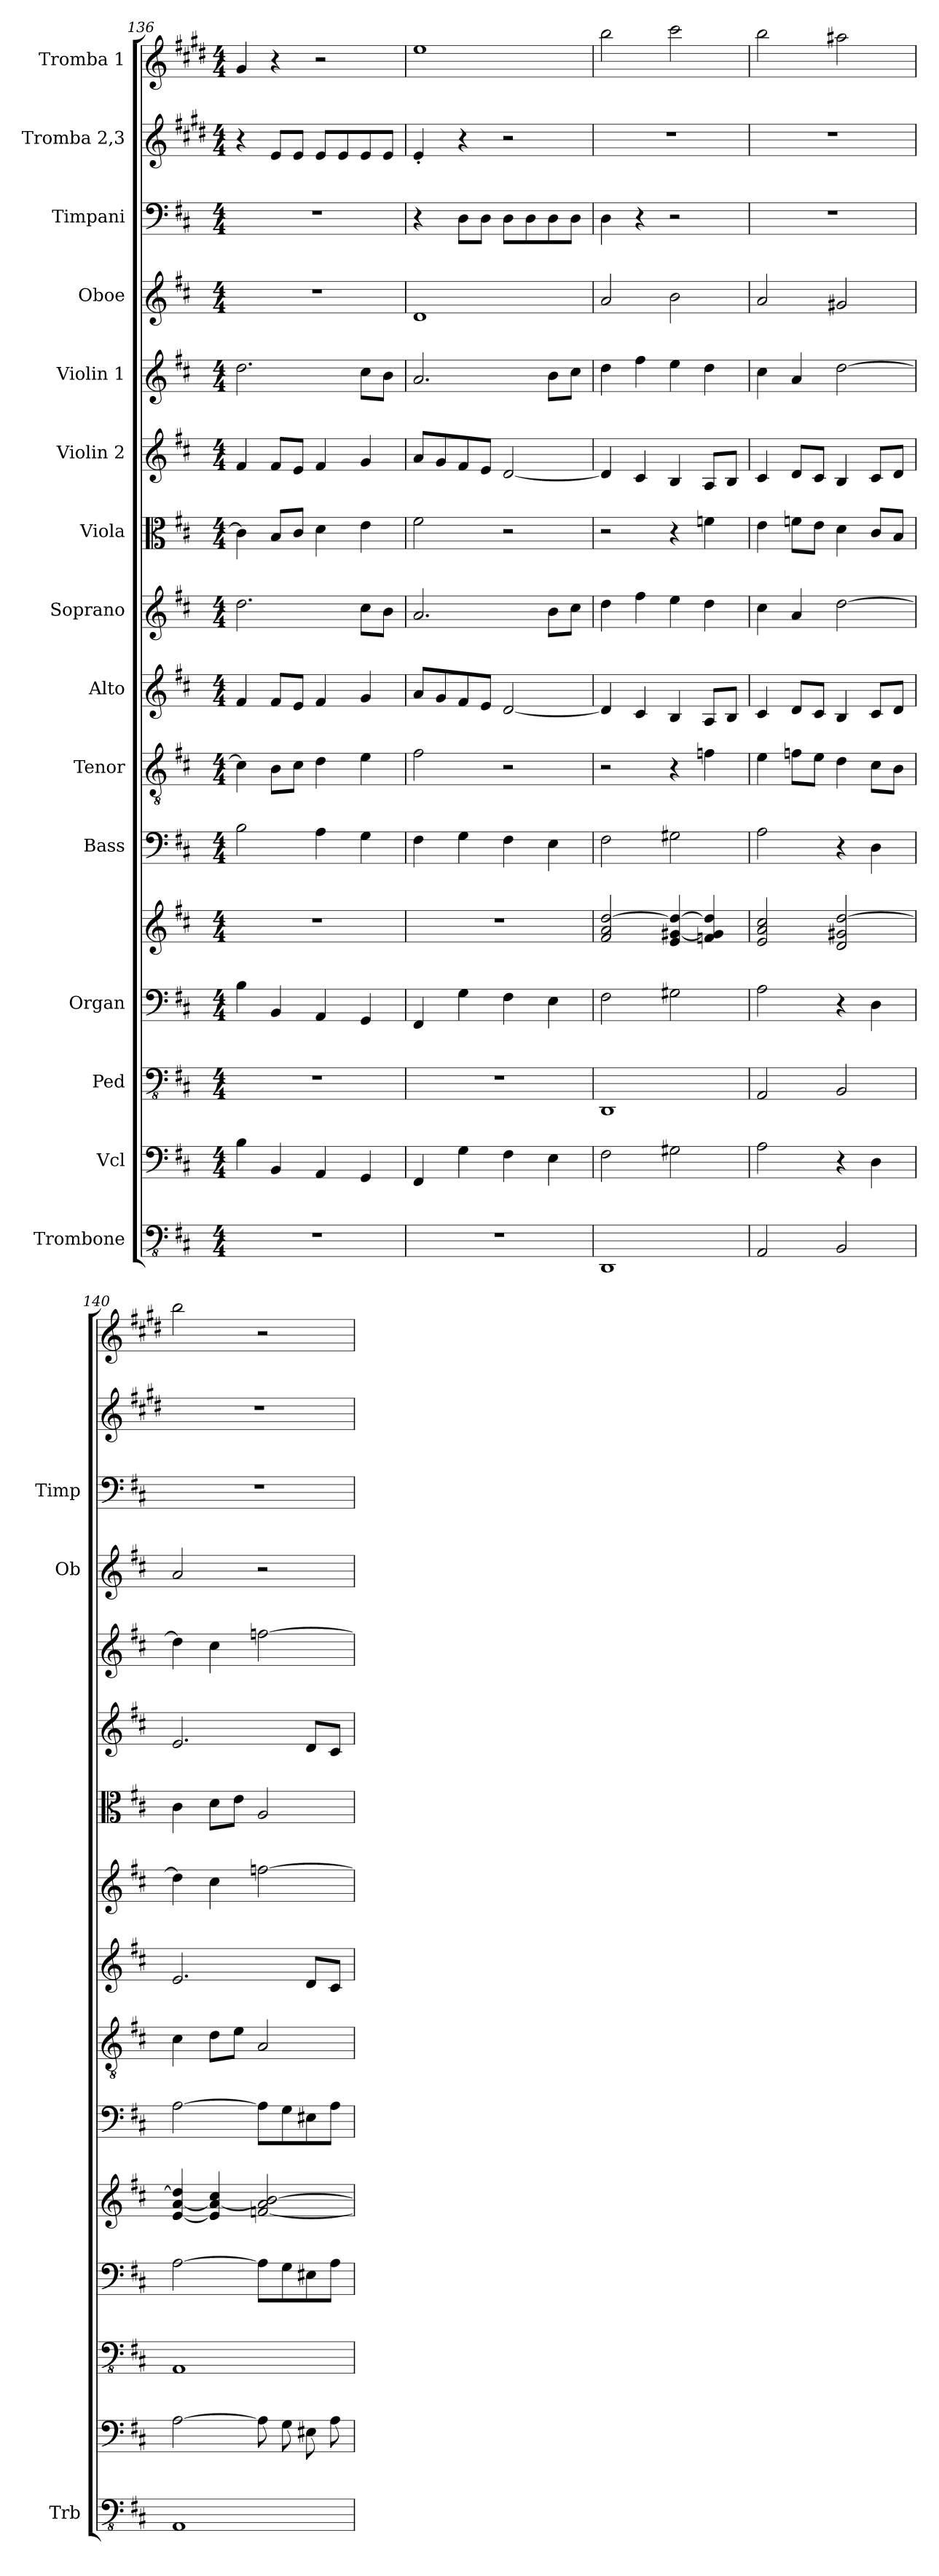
**kern	**kern	**kern	**kern	**kern	**kern	**kern	**kern	**kern	**kern	**kern	**kern	**kern	**kern	**kern	**kern
*part15	*part14	*part13	*part12	*part12	*part11	*part10	*part9	*part8	*part7	*part6	*part5	*part4	*part3	*part2	*part1
*staff16	*staff15	*staff14	*staff13	*staff12	*staff11	*staff10	*staff9	*staff8	*staff7	*staff6	*staff5	*staff4	*staff3	*staff2	*staff1
*I"Trombone	*I"Vcl	*I"Ped	*I"Organ	*	*I"Bass	*I"Tenor	*I"Alto	*I"Soprano	*I"Viola	*I"Violin 2	*I"Violin 1	*I"Oboe	*I"Timpani	*I"Tromba 2,3	*I"Tromba 1
*I'Trb	*	*	*	*	*	*	*	*	*	*	*	*I'Ob	*I'Timp	*	*
*clefFv4	*clefF4	*clefFv4	*clefF4	*clefG2	*clefF4	*clefGv2	*clefG2	*clefG2	*clefC3	*clefG2	*clefG2	*clefG2	*clefF4	*clefG2	*clefG2
*	*	*	*	*	*	*	*	*	*	*	*	*	*	*ITrd1c2	*ITrd1c2
*k[f#c#]	*k[f#c#]	*k[f#c#]	*k[f#c#]	*k[f#c#]	*k[f#c#]	*k[f#c#]	*k[f#c#]	*k[f#c#]	*k[f#c#]	*k[f#c#]	*k[f#c#]	*k[f#c#]	*k[f#c#]	*k[f#c#]	*k[f#c#]
*M4/4	*M4/4	*M4/4	*M4/4	*M4/4	*M4/4	*M4/4	*M4/4	*M4/4	*M4/4	*M4/4	*M4/4	*M4/4	*M4/4	*M4/4	*M4/4
=136	=136	=136	=136	=136	=136	=136	=136	=136	=136	=136	=136	=136	=136	=136	=136
1r	4B\	1r	4B\	1r	2B\	4c#\]	4f#/	2.dd\	4c#\]	4f#/	2.dd\	1r	1r	4r	4f#/
.	4BB/	.	4BB/	.	.	8B\L	8f#/L	.	8B/L	8f#/L	.	.	.	8d/L	4r
.	.	.	.	.	.	8c#\J	8e/J	.	8c#/J	8e/J	.	.	.	8d/J	.
.	4AA/	.	4AA/	.	4A\	4d\	4f#/	.	4d\	4f#/	.	.	.	8d/L	2r
.	.	.	.	.	.	.	.	.	.	.	.	.	.	8d/	.
.	4GG/	.	4GG/	.	4G\	4e\	4g/	8cc#\L	4e\	4g/	8cc#\L	.	.	8d/	.
.	.	.	.	.	.	.	.	8b\J	.	.	8b\J	.	.	8d/J	.
=137	=137	=137	=137	=137	=137	=137	=137	=137	=137	=137	=137	=137	=137	=137	=137
1r	4FF#/	1r	4FF#/	1r	4F#\	2f#\	8a/L	2.a/	2f#\	8a/L	2.a/	1d	4r	4d'/	1dd
.	.	.	.	.	.	.	8g/	.	.	8g/	.	.	.	.	.
.	4G\	.	4G\	.	4G\	.	8f#/	.	.	8f#/	.	.	8D\L	4r	.
.	.	.	.	.	.	.	8e/J	.	.	8e/J	.	.	8D\J	.	.
.	4F#\	.	4F#\	.	4F#\	2r	[2d/	.	2r	[2d/	.	.	8D\L	2r	.
.	.	.	.	.	.	.	.	.	.	.	.	.	8D\	.	.
.	4E\	.	4E\	.	4E\	.	.	8b\L	.	.	8b\L	.	8D\	.	.
.	.	.	.	.	.	.	.	8cc#\J	.	.	8cc#\J	.	8D\J	.	.
=138	=138	=138	=138	=138	=138	=138	=138	=138	=138	=138	=138	=138	=138	=138	=138
1DDD	2F#\	1DDD	2F#\	2f#/ 2a/ [2dd/	2F#\	2r	4d/]	4dd\	2r	4d/]	4dd\	2a/	4D\	1r	2aa\
.	.	.	.	.	.	.	4c#/	4ff#\	.	4c#/	4ff#\	.	4r	.	.
.	2G#X\	.	2G#X\	4e/ [4g#X/ 4dd/_	2G#X\	4r	4B/	4ee\	4r	4B/	4ee\	2b\	2r	.	2bb\
.	.	.	.	4fn/ 4g#/] 4dd/]	.	4fn\	8A/L	4dd\	4fn\	8A/L	4dd\	.	.	.	.
.	.	.	.	.	.	.	8B/J	.	.	8B/J	.	.	.	.	.
=139	=139	=139	=139	=139	=139	=139	=139	=139	=139	=139	=139	=139	=139	=139	=139
2AAA/	2A\	2AAA/	2A\	2e/ 2a/ 2cc#/	2A\	4e\	4c#/	4cc#\	4e\	4c#/	4cc#\	2a/	1r	1r	2aa\
.	.	.	.	.	.	8fn\L	8d/L	4a/	8fn\L	8d/L	4a/	.	.	.	.
.	.	.	.	.	.	8e\J	8c#/J	.	8e\J	8c#/J	.	.	.	.	.
2BBB/	4r	2BBB/	4r	2d/ 2g#X/ [2dd/	4r	4d\	4B/	[2dd\	4d\	4B/	[2dd\	2g#X/	.	.	2gg#X\
.	4D\	.	4D\	.	4D\	8c#\L	8c#/L	.	8c#/L	8c#/L	.	.	.	.	.
.	.	.	.	.	.	8B\J	8d/J	.	8B/J	8d/J	.	.	.	.	.
=140	=140	=140	=140	=140	=140	=140	=140	=140	=140	=140	=140	=140	=140	=140	=140
1AAA	[2A\	1AAA	[2A\	[4e/ [4a/ 4dd/]	[2A\	4c#\	2.e/	4dd\]	4c#\	2.e/	4dd\]	2a/	1r	1r	2aa\
.	.	.	.	4e/] 4a/_ 4cc#/	.	8d\L	.	4cc#\	8d\L	.	4cc#\	.	.	.	.
.	.	.	.	.	.	8e\J	.	.	8e\J	.	.	.	.	.	.
.	8A\]	.	8A\L]	[2fn/ 2a/] [2b/	8A\L]	2A/	.	[2ffn\	2A/	.	[2ffn\	2r	.	.	2r
.	8G\	.	8G\	.	8G\	.	.	.	.	.	.	.	.	.	.
.	8E#X\	.	8E#X\	.	8E#X\	.	8d/L	.	.	8d/L	.	.	.	.	.
.	8A\	.	8A\J	.	8A\J	.	8c#/J	.	.	8c#/J	.	.	.	.	.
=	=	=	=	=	=	=	=	=	=	=	=	=	=	=	=
*-	*-	*-	*-	*-	*-	*-	*-	*-	*-	*-	*-	*-	*-	*-	*-
